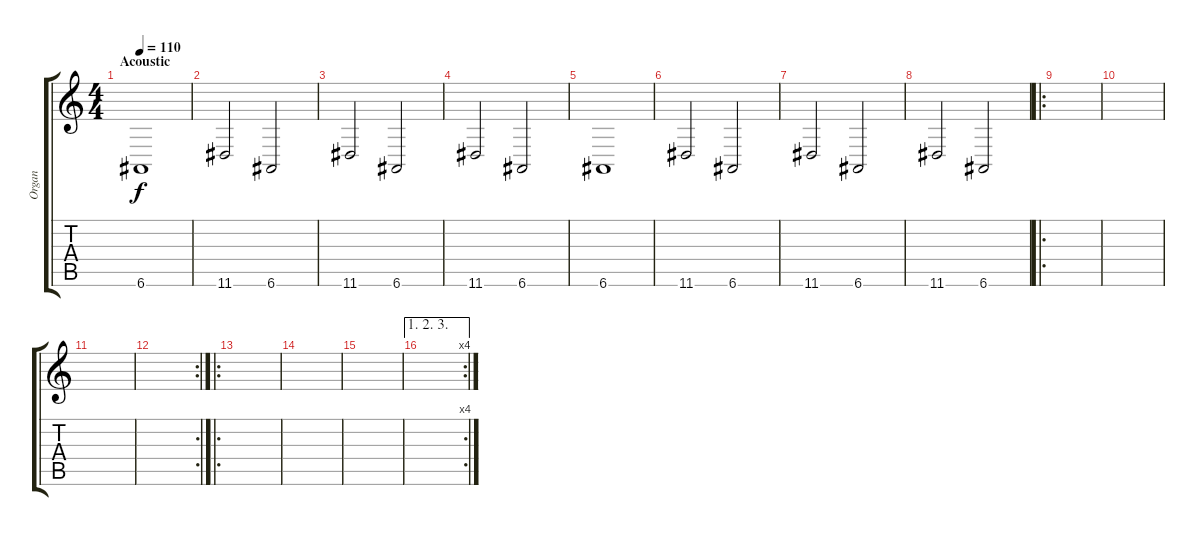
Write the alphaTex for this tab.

\track ("Organ" "Organ") {instrument churchorgan}
\staff {score tabs}
\tuning (E4 B3 G3 D3 A2 E2) {hide}
\ts (4 4)
\section ("" "Acoustic")
\tempo 110
\clef g2
\ks c
6.6.1{dy f} |
11.6.2 6.6.2 |
11.6.2 6.6.2 |
11.6.2 6.6.2 |
6.6.1 |
11.6.2 6.6.2 |
11.6.2 6.6.2 |
11.6.2 6.6.2 |
\ro
|
|
|
\rc 2
|
\ro
|
|
|
\ae (1 2 3)
\rc 4
